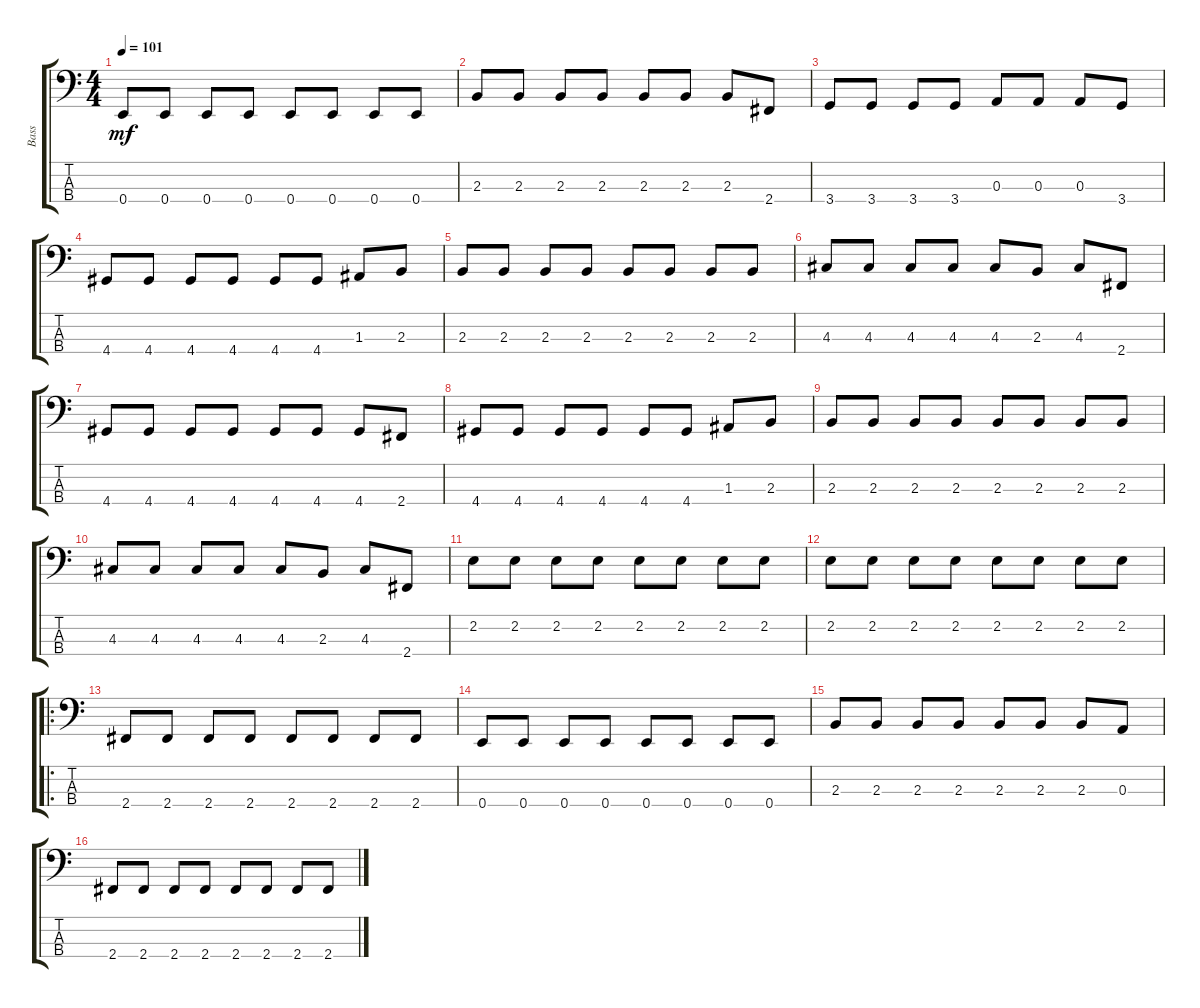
\track ("Bass" "Bass") {instrument electricbassfinger}
\staff {score tabs}
\tuning (G2 D2 A1 E1) {hide}
\ts (4 4)
\tempo 101
\clef f4
\ks c
0.4.8{dy mf} 0.4.8 0.4.8 0.4.8 0.4.8 0.4.8 0.4.8 0.4.8 |
2.3.8 2.3.8 2.3.8 2.3.8 2.3.8 2.3.8 2.3.8 2.4.8 |
3.4.8 3.4.8 3.4.8 3.4.8 0.3.8 0.3.8 0.3.8 3.4.8 |
4.4.8 4.4.8 4.4.8 4.4.8 4.4.8 4.4.8 1.3.8 2.3.8 |
2.3.8 2.3.8 2.3.8 2.3.8 2.3.8 2.3.8 2.3.8 2.3.8 |
4.3.8 4.3.8 4.3.8 4.3.8 4.3.8 2.3.8 4.3.8 2.4.8 |
4.4.8 4.4.8 4.4.8 4.4.8 4.4.8 4.4.8 4.4.8 2.4.8 |
4.4.8 4.4.8 4.4.8 4.4.8 4.4.8 4.4.8 1.3.8 2.3.8 |
2.3.8 2.3.8 2.3.8 2.3.8 2.3.8 2.3.8 2.3.8 2.3.8 |
4.3.8 4.3.8 4.3.8 4.3.8 4.3.8 2.3.8 4.3.8 2.4.8 |
2.2.8 2.2.8 2.2.8 2.2.8 2.2.8 2.2.8 2.2.8 2.2.8 |
2.2.8 2.2.8 2.2.8 2.2.8 2.2.8 2.2.8 2.2.8 2.2.8 |
\ro
2.4.8 2.4.8 2.4.8 2.4.8 2.4.8 2.4.8 2.4.8 2.4.8 |
0.4.8 0.4.8 0.4.8 0.4.8 0.4.8 0.4.8 0.4.8 0.4.8 |
2.3.8 2.3.8 2.3.8 2.3.8 2.3.8 2.3.8 2.3.8 0.3.8 |
2.4.8 2.4.8 2.4.8 2.4.8 2.4.8 2.4.8 2.4.8 2.4.8
